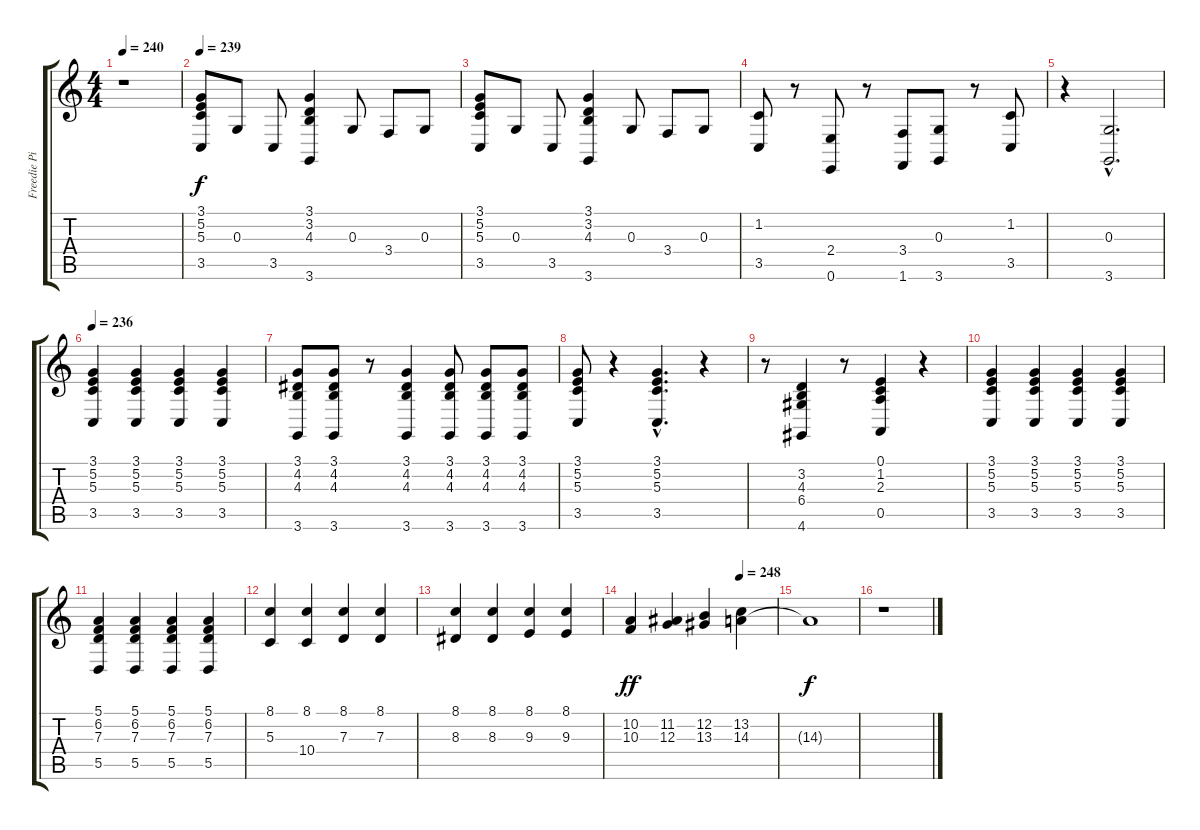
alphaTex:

\track ("Freedie Piano 1" "Freedie Pi") {instrument honkytonkpiano}
\staff {score tabs}
\tuning (E4 B3 G3 D3 A2 E2) {hide}
\ts (4 4)
\tempo 240
\clef g2
\ks c
r.1{dy f} |
\tempo 239
(3.1 5.2 5.3 3.5).8{volume 11} 0.3.8 3.5.8 (3.1 3.2 4.3 3.6).4 0.3.8 3.4.8 0.3.8 |
(3.1 5.2 5.3 3.5).8 0.3.8 3.5.8 (3.1 3.2 4.3 3.6).4 0.3.8 3.4.8 0.3.8 |
(1.2 3.5).8 r.8 (2.4 0.6).8 r.8 (3.4 1.6).8 (0.3 3.6).8 r.8 (1.2 3.5).8 |
r.4 (0.3{hac} 3.6{hac}).2{d} |
\tempo 236
(3.1 5.2 5.3 3.5).4 (3.1 5.2 5.3 3.5).4 (3.1 5.2 5.3 3.5).4 (3.1 5.2 5.3 3.5).4 |
(3.1 4.2 4.3 3.6).8 (3.1 4.2 4.3 3.6).8 r.8 (3.1 4.2 4.3 3.6).4 (3.1 4.2 4.3 3.6).8 (3.1 4.2 4.3 3.6).8 (3.1 4.2 4.3 3.6).8 |
(3.1 5.2 5.3 3.5).8 r.4 (3.1{hac} 5.2{hac} 5.3{hac} 3.5{hac}).4{d} r.4 |
r.8 (3.2 4.3 6.4 4.6).4 r.8 (0.1 1.2 2.3 0.5).4 r.4 |
(3.1 5.2 5.3 3.5).4 (3.1 5.2 5.3 3.5).4 (3.1 5.2 5.3 3.5).4 (3.1 5.2 5.3 3.5).4 |
(5.1 6.2 7.3 5.5).4 (5.1 6.2 7.3 5.5).4 (5.1 6.2 7.3 5.5).4 (5.1 6.2 7.3 5.5).4 |
(8.1 5.3).4 (8.1 10.4).4 (8.1 7.3).4 (8.1 7.3).4 |
(8.1 8.3).4 (8.1 8.3).4 (8.1 9.3).4 (8.1 9.3).4 |
\tempo (248 0.75)
(10.2 10.3).4{dy ff} (11.2 12.3).4 (12.2 13.3).4 (13.2 14.3).4 |
14.3{t}.1{dy f} |
r.1
